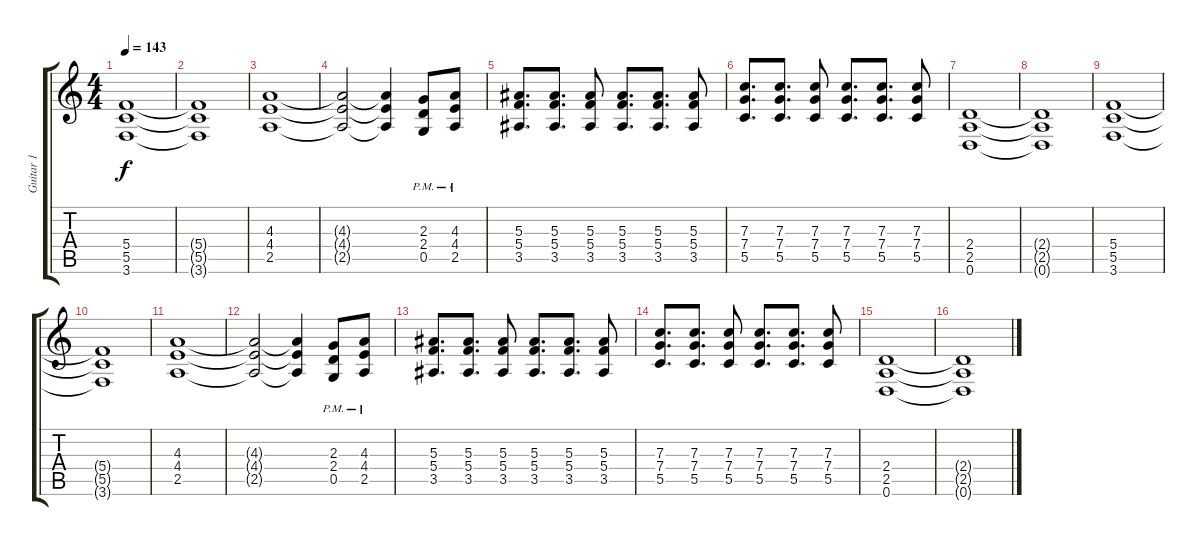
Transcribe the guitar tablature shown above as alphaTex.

\track ("Guitar 1" "Guitar 1") {instrument distortionguitar}
\staff {score tabs}
\tuning (D4 A3 F3 C3 G2 D2) {hide}
\ts (4 4)
\tempo 143
\clef g2
\ks c
(5.4 5.5 3.6).1{dy f} |
(5.4{t} 5.5{t} 3.6{t}).1 |
(4.3 4.4 2.5).1 |
(4.3{t} 4.4{t} 2.5{t}).2 (4.3{t} 4.4{t} 2.5{t}).4 (2.3{pm} 2.4{pm} 0.5{pm}).8 (4.3{pm} 4.4{pm} 2.5{pm}).8 |
(5.3 5.4 3.5).8{d} (5.3 5.4 3.5).8{d} (5.3 5.4 3.5).8 (5.3 5.4 3.5).8{d} (5.3 5.4 3.5).8{d} (5.3 5.4 3.5).8 |
(7.3 7.4 5.5).8{d} (7.3 7.4 5.5).8{d} (7.3 7.4 5.5).8 (7.3 7.4 5.5).8{d} (7.3 7.4 5.5).8{d} (7.3 7.4 5.5).8 |
(2.4 2.5 0.6).1 |
(2.4{t} 2.5{t} 0.6{t}).1 |
(5.4 5.5 3.6).1 |
(5.4{t} 5.5{t} 3.6{t}).1 |
(4.3 4.4 2.5).1 |
(4.3{t} 4.4{t} 2.5{t}).2 (4.3{t} 4.4{t} 2.5{t}).4 (2.3{pm} 2.4{pm} 0.5{pm}).8 (4.3{pm} 4.4{pm} 2.5{pm}).8 |
(5.3 5.4 3.5).8{d} (5.3 5.4 3.5).8{d} (5.3 5.4 3.5).8 (5.3 5.4 3.5).8{d} (5.3 5.4 3.5).8{d} (5.3 5.4 3.5).8 |
(7.3 7.4 5.5).8{d} (7.3 7.4 5.5).8{d} (7.3 7.4 5.5).8 (7.3 7.4 5.5).8{d} (7.3 7.4 5.5).8{d} (7.3 7.4 5.5).8 |
(2.4 2.5 0.6).1 |
(2.4{t} 2.5{t} 0.6{t}).1
